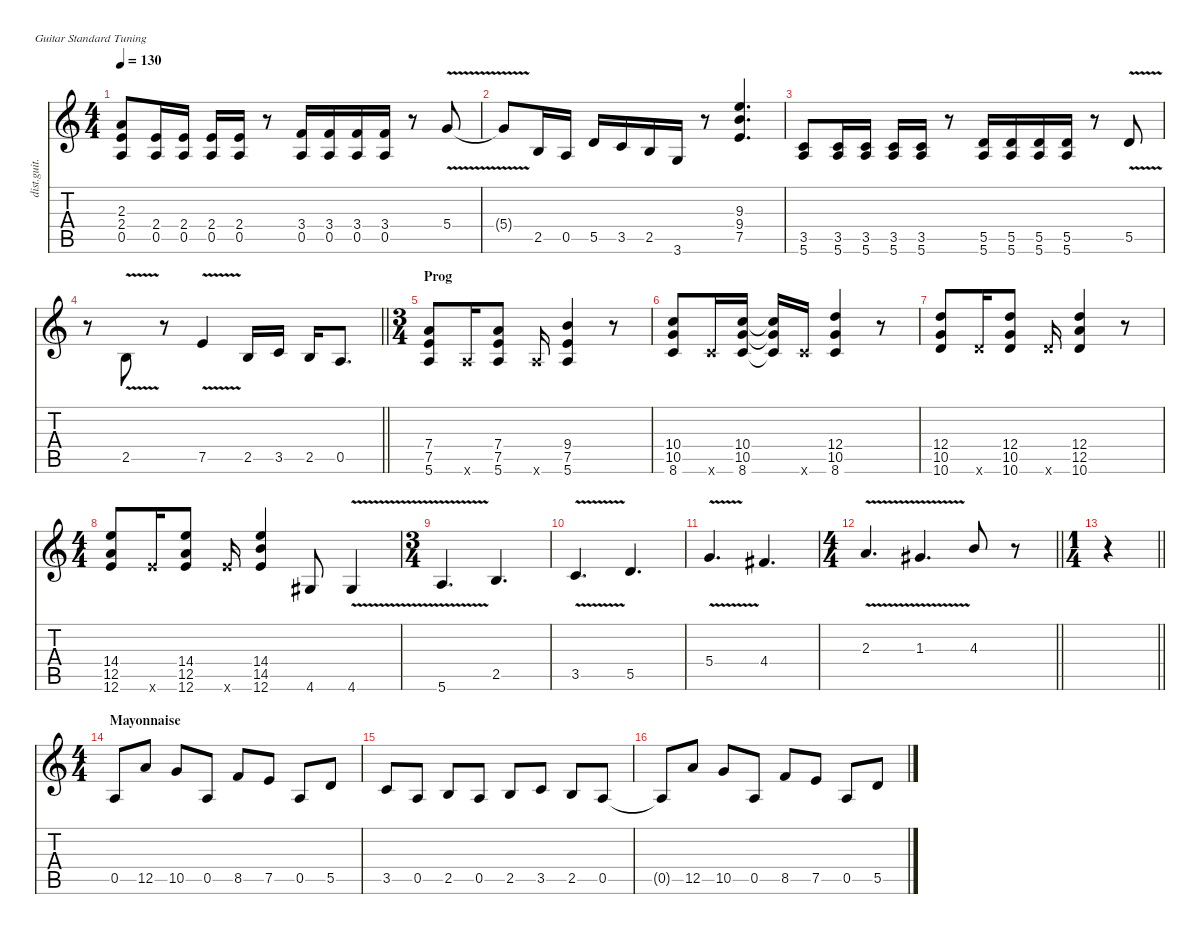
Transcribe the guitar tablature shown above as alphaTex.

\defaultSystemsLayout 4
\hideDynamics
\bracketExtendMode nobrackets
\otherSystemsTrackNameOrientation horizontal
\track ("Hichem" "dist.guit.") {instrument distortionguitar}
\staff {score tabs}
\tuning (E4 B3 G3 D3 A2 E2)
\voice
\ts (4 4)
\tempo 130
\clef g2
\ks c
(2.3 2.4 0.5).8{dy f beam Up} (2.4 0.5).16{beam Up} (2.4 0.5).16{beam Up} (2.4 0.5).16{beam Up} (2.4 0.5).16{beam Up} r.8{beam Up} (3.4 0.5).16{beam Up} (3.4 0.5).16{beam Up} (3.4 0.5).16{beam Up} (3.4 0.5).16{beam Up} r.8{beam Up} 5.4{v}.8{beam Up} |
5.4{v t}.8{beam Up} 2.5.16{beam Up} 0.5.16{beam Up} 5.5.16{beam Up} 3.5.16{beam Up} 2.5.16{beam Up} 3.6.16{beam Up} r.8{beam Up} (9.3 9.4 7.5).4{d beam Up} |
(3.5 5.6).8{beam Up} (3.5 5.6).16{beam Up} (3.5 5.6).16{beam Up} (3.5 5.6).16{beam Up} (3.5 5.6).16{beam Up} r.8{beam Up} (5.5 5.6).16{beam Up} (5.5 5.6).16{beam Up} (5.5 5.6).16{beam Up} (5.5 5.6).16{beam Up} r.8{beam Up} 5.5{v}.8{beam Up} |
\barLineRight lightlight
r.8{beam Down} 2.5{v}.8{beam Up} r.8{beam Up} 7.5{v}.4{beam Up} 2.5.16{beam Up} 3.5.16{beam Up} 2.5.16{beam Up} 0.5.8{d beam Up} |
\ts (3 4)
\beaming (8 2 2 2)
\section ("" "Prog")
(7.4 7.5 5.6).8{beam Up} 5.6{x}.16{beam Up} (7.4 7.5 5.6).8{beam Up} 5.6{x}.16{beam Up} (9.4 7.5 5.6).4{beam Up} r.8{beam Up} |
(10.4 10.5 8.6).8{beam Up} 8.6{x}.16{beam Up} (10.4 10.5 8.6).16{beam Up} (10.4{t} 10.5{t} 8.6{t}).16{beam Up} 8.6{x}.16{beam Up} (12.4 10.5 8.6).4{beam Up} r.8{beam Up} |
(12.4 10.5 10.6).8{beam Up} 10.6{x}.16{beam Up} (12.4 10.5 10.6).8{beam Up} 10.6{x}.16{beam Up} (12.4 12.5 10.6).4{beam Up} r.8{beam Up} |
\ts (4 4)
\beaming (8 2 2 2 2)
(14.4 12.5 12.6).8{beam Up} 12.6{x}.16{beam Up} (14.4 12.5 12.6).8{beam Up} 12.6{x}.16{beam Up} (14.4 14.5 12.6).4{beam Up} 4.6{acc #}.8{beam Up} 4.6{v acc #}.4{beam Up} |
\ts (3 4)
\beaming (8 2 2 2)
5.6{v}.4{d beam Up} 2.5.4{d beam Up} |
3.5{v}.4{d beam Up} 5.5.4{d beam Up} |
\beaming (8 6 4)
5.4{v}.4{d beam Up} 4.4{acc #}.4{d beam Up} |
\ts (4 4)
\beaming (8 6 4)
\barLineRight lightlight
2.3{v}.4{d beam Up} 1.3{v acc #}.4{d beam Up} 4.3.8{beam Up} r.8{beam Up} |
\ts (1 4)
\beaming (8 2)
\barLineRight lightlight
r.4{beam Up} |
\ts (4 4)
\beaming (8 2 2 2 2)
\section ("" "Mayonnaise")
0.5.8{beam Up} 12.5.8{beam Up} 10.5.8{beam Up} 0.5.8{beam Up} 8.5.8{beam Up} 7.5.8{beam Up} 0.5.8{beam Up} 5.5.8{beam Up} |
3.5.8{beam Up} 0.5.8{beam Up} 2.5.8{beam Up} 0.5.8{beam Up} 2.5.8{beam Up} 3.5.8{beam Up} 2.5.8{beam Up} 0.5.8{beam Up} |
0.5{t}.8{beam Up} 12.5.8{beam Up} 10.5.8{beam Up} 0.5.8{beam Up} 8.5.8{beam Up} 7.5.8{beam Up} 0.5.8{beam Up} 5.5.8{beam Up}
\voice
\clef g2
\ottava regular
\simile none
\ks c
|
|
|
\barLineRight lightlight
|
|
|
|
|
|
|
|
\barLineRight lightlight
|
\barLineRight lightlight
r.4{dy mf beam Down} |
|
|
